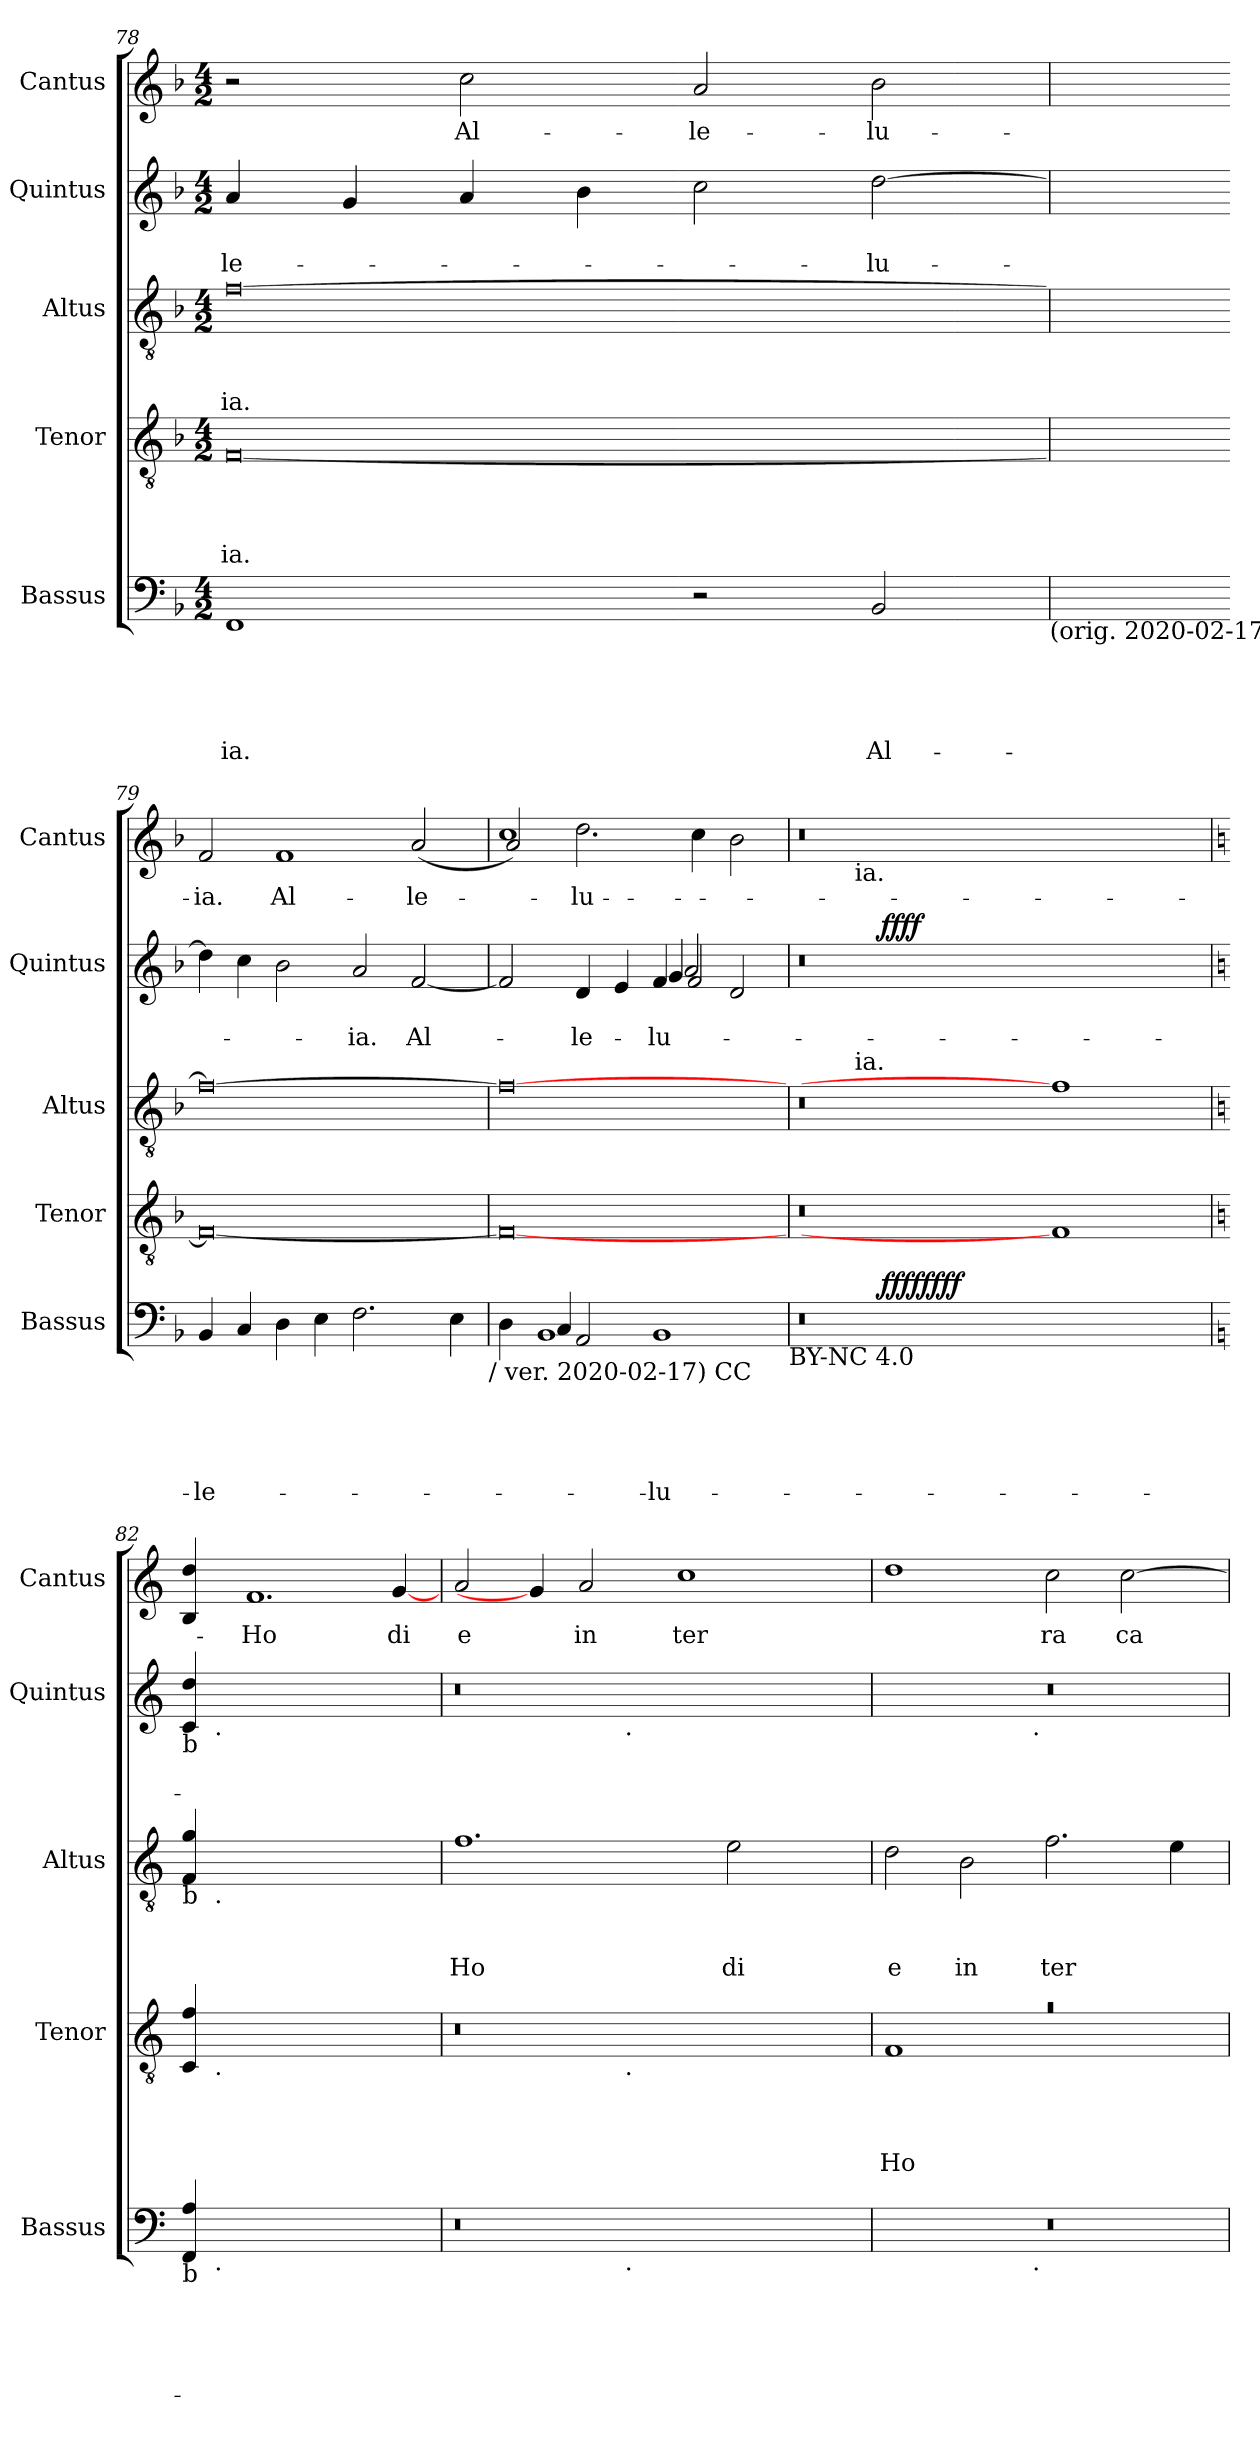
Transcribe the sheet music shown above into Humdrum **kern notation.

**kern	**text	**text	**text	**text	**text	**dynam	**kern	**text	**text	**text	**text	**kern	**text	**text	**text	**kern	**text	**text	**dynam	**kern	**text
*part5	*part5	*part5	*part5	*part5	*part5	*part5	*part4	*part4	*part4	*part4	*part4	*part3	*part3	*part3	*part3	*part2	*part2	*part2	*part2	*part1	*part1
*staff5	*staff5	*staff5	*staff5	*staff5	*staff5	*staff5	*staff4	*staff4	*staff4	*staff4	*staff4	*staff3	*staff3	*staff3	*staff3	*staff2	*staff2	*staff2	*staff2	*staff1	*staff1
*I"Bassus	*	*	*	*	*	*	*I"Tenor	*	*	*	*	*I"Altus	*	*	*	*I"Quintus	*	*	*	*I"Cantus	*
*I'Bassus	*	*	*	*	*	*	*I'Tenor	*	*	*	*	*I'Altus	*	*	*	*I'Quintus	*	*	*	*I'Cantus	*
*clefF4	*	*	*	*	*	*	*clefGv2	*	*	*	*	*clefGv2	*	*	*	*clefG2	*	*	*	*clefG2	*
*k[b-]	*	*	*	*	*	*	*k[b-]	*	*	*	*	*k[b-]	*	*	*	*k[b-]	*	*	*	*k[b-]	*
*F:	*	*	*	*	*	*	*F:	*	*	*	*	*F:	*	*	*	*F:	*	*	*	*F:	*
*M4/2	*	*	*	*	*	*	*M4/2	*	*	*	*	*M4/2	*	*	*	*M4/2	*	*	*	*M4/2	*
=78	=78	=78	=78	=78	=78	=78	=78	=78	=78	=78	=78	=78	=78	=78	=78	=78	=78	=78	=78	=78	=78
!	!	!	!	!	!LO:LY:b	!	!	!	!	!	!LO:LY:b	!	!	!	!LO:LY:b	!	!	!LO:LY:b	!	!	!
1FF	.	.	.	.	-ia.	.	[<0F	.	.	.	-ia.	[>0f	.	.	ia.	4a/	.	-le-	.	2r	.
.	.	.	.	.	.	.	.	.	.	.	.	.	.	.	.	4g/	.	.	.	.	.
!	!	!	!	!	!	!	!	!	!	!	!	!	!	!	!	!	!	!	!	!	!LO:LY:b
.	.	.	.	.	.	.	.	.	.	.	.	.	.	.	.	4a/	.	.	.	2cc\	Al-
.	.	.	.	.	.	.	.	.	.	.	.	.	.	.	.	4b-\	.	.	.	.	.
!	!	!	!	!	!	!	!	!	!	!	!	!	!	!	!	!	!	!	!	!	!LO:LY:b
2r	.	.	.	.	.	.	.	.	.	.	.	.	.	.	.	2cc\	.	.	.	2a/	-le-
!	!	!	!	!	!LO:LY:b	!	!	!	!	!	!	!	!	!	!	!	!	!LO:LY:b	!	!	!LO:LY:b
2BB-/	.	.	.	.	Al-	.	.	.	.	.	.	.	.	.	.	[>2dd\	.	-lu-	.	2b-\	-lu-
!LO:TX:b:t=(orig. 2020-02-17	!	!	!	!	!	!	!	!	!	!	!	!	!	!	!	!	!	!	!	!	!
=79	=79	=79	=79	=79	=79	=79	=79	=79	=79	=79	=79	=79	=79	=79	=79	=79	=79	=79	=79	=79	=79
!	!	!	!	!	!LO:LY:b	!	!	!	!	!	!	!	!	!	!	!	!	!	!	!	!LO:LY:b
4BB-/	.	.	.	.	-le-	.	0F_	.	.	.	.	0f_	.	.	.	4dd\]	.	.	.	2f/	-ia.
4C/	.	.	.	.	.	.	.	.	.	.	.	.	.	.	.	4cc\	.	.	.	.	.
!	!	!	!	!	!	!	!	!	!	!	!	!	!	!	!	!	!	!	!	!	!LO:LY:b
4D\	.	.	.	.	.	.	.	.	.	.	.	.	.	.	.	2b-\	.	.	.	1f	Al-
4E\	.	.	.	.	.	.	.	.	.	.	.	.	.	.	.	.	.	.	.	.	.
!	!	!	!	!	!	!	!	!	!	!	!	!	!	!	!	!	!	!LO:LY:b	!	!	!
2.F\	.	.	.	.	.	.	.	.	.	.	.	.	.	.	.	2a/	.	-ia.	.	.	.
!	!	!	!	!	!	!	!	!	!	!	!	!	!	!	!	!	!	!LO:LY:b	!	!	!LO:LY:b
.	.	.	.	.	.	.	.	.	.	.	.	.	.	.	.	[<2f/	.	Al-	.	(<2a/	-le-
4E\	.	.	.	.	.	.	.	.	.	.	.	.	.	.	.	.	.	.	.	.	.
!LO:TX:b:t=/ ver. 2020-02-17) CC	!	!	!	!	!	!	!	!	!	!	!	!	!	!	!	!	!	!	!	!	!
=80	=80	=80	=80	=80	=80	=80	=80	=80	=80	=80	=80	=80	=80	=80	=80	=80	=80	=80	=80	=80	=80
*^	*	*	*	*	*	*	*	*	*	*	*	*	*	*	*	*^	*	*	*	*^	*
*	*	*	*	*	*	*	*	*	*	*	*	*	*	*	*	*	*	*^	*	*	*	*	*	*
*	*	*	*	*	*	*	*	*	*	*	*	*	*	*	*	*	*	*	*^	*	*	*	*	*	*
4ryy	4D\	.	.	.	.	.	.	0F_	.	.	.	.	0f_	.	.	.	2f/]	1ryy	1ryy	1ryy	.	.	.	1cc	2a>/)	.
1BB-	4C/	.	.	.	.	.	.	.	.	.	.	.	.	.	.	.	.	.	.	.	.	.	.	.	.	.
!	!	!	!	!	!	!	!	!	!	!	!	!	!	!	!	!	!	!	!	!	!	!LO:LY:b	!	!	!	!LO:LY:b
.	2AA/	.	.	.	.	.	.	.	.	.	.	.	.	.	.	.	4d/	.	.	.	.	-le-	.	.	2.dd\	-lu-
.	.	.	.	.	.	.	.	.	.	.	.	.	.	.	.	.	4e/	.	.	.	.	.	.	.	.	.
!	!	!	!	!	!	!LO:LY:b	!	!	!	!	!	!	!	!	!	!	!	!	!	!	!	!LO:LY:b	!	!	!	!
.	1BB-	.	.	.	.	-lu-	.	.	.	.	.	.	.	.	.	.	4f/	4g/	2a/	2f/	.	-lu-	.	1ryy	.	.
2.ryy	.	.	.	.	.	.	.	.	.	.	.	.	.	.	.	.	2.ryy	2.ryy	.	.	.	.	.	.	4cc\	.
.	.	.	.	.	.	.	.	.	.	.	.	.	.	.	.	.	.	.	2ryy	2d/	.	.	.	.	2b-\	.
!LO:TX:b:t=BY-NC 4.0	!	!	!	!	!	!	!	!	!	!	!	!	!	!	!	!	!	!	!	!	!	!	!	!	!	!
*	*	*	*	*	*	*	*	*	*	*	*	*	*	*	*	*	*	*v	*v	*v	*	*	*	*	*	*
=81	=81	=81	=81	=81	=81	=81	=81	=81	=81	=81	=81	=81	=81	=81	=81	=81	=81	=81	=81	=81	=81	=81	=81	=81
*	*	*	*	*	*	*	*	*	*	*	*	*	*^	*	*	*	*	*	*	*	*	*	*	*
0r	4ryy	.	.	.	.	.	.	0r	.	.	.	.	0r	4ryy	.	.	.	0r	4ryy	.	.	.	0r	4ryy	.
.	8ryy	.	.	.	.	.	.	.	.	.	.	.	.	16ryy	.	.	.	.	8ryy	.	.	.	.	16ryy	.
!	!	!	!	!	!	!	!	!	!	!	!	!	!	!	!	!	!	!	!	!	!	!	!	!LO:TX:b:t=ia.	!
!	!	!	!	!	!	!	!	!	!	!	!	!	!	!LO:TX:a:t=ia.	!	!	!	!	!	!	!	!	!	!	!
.	.	.	.	.	.	.	.	.	.	.	.	.	.	1ryy	.	.	.	.	.	.	.	.	.	1ryy	.
.	32ryy	.	.	.	.	.	.	.	.	.	.	.	.	.	.	.	.	.	32ryy	.	.	.	.	.	.
!	!	!	!	!	!	!	!LO:DY:a	!	!	!	!	!	!	!	!	!	!	!	!	!	!	!	!	!	!
!	!	!	!	!	!	!	!LO:DY:n=1:b	!	!	!	!	!	!	!	!	!	!	!	!	!	!	!LO:DY:b	!	!	!
.	1ryy	.	.	.	.	.	ffff ffff	.	.	.	.	.	.	.	.	.	.	.	1ryy	.	.	ffff	.	.	.
.	.	.	.	.	.	.	.	.	.	.	.	.	.	1ryy	.	.	.	.	.	.	.	.	.	1ryy	.
.	1ryy	.	.	.	.	.	.	.	.	.	.	.	.	.	.	.	.	.	1ryy	.	.	.	.	.	.
1ryy	.	.	.	.	.	.	.	1F]	.	.	.	.	1f]	.	.	.	.	1ryy	.	.	.	.	1ryy	.	.
.	.	.	.	.	.	.	.	.	.	.	.	.	.	2ryy	.	.	.	.	.	.	.	.	.	2ryy	.
.	2ryy	.	.	.	.	.	.	.	.	.	.	.	.	.	.	.	.	.	2ryy	.	.	.	.	.	.
.	.	.	.	.	.	.	.	.	.	.	.	.	.	8.ryy	.	.	.	.	.	.	.	.	.	8.ryy	.
.	16.ryy	.	.	.	.	.	.	.	.	.	.	.	.	.	.	.	.	.	16.ryy	.	.	.	.	.	.
*	*	*	*	*	*	*	*	*	*	*	*	*	*	*	*	*	*	*	*	*	*	*	*v	*v	*
!!LO:PB:g=z
=82!	=82!	=82!	=82!	=82!	=82!	=82!	=82!	=82!	=82!	=82!	=82!	=82!	=82!	=82!	=82!	=82!	=82!	=82!	=82!	=82!	=82!	=82!	=82!	=82!
*k[]	*	*	*	*	*	*	*	*k[]	*	*	*	*	*k[]	*	*	*	*	*k[]	*	*	*	*	*k[]	*
*C:	*	*	*	*	*	*	*	*C:	*	*	*	*	*C:	*	*	*	*	*C:	*	*	*	*	*C:	*
*	*	*	*	*	*	*	*	*	*	*	*	*	*	*	*	*	*	*	*	*	*	*	*^	*
!	!	!	!	!	!	!	!	!	!	!	!	!	!	!	!	!	!	!	!	!	!	!	!LO:TX:b:t=b	!	!
!	!	!	!	!	!	!	!	!	!	!	!	!	!	!	!	!	!	!LO:TX:b:t=b	!	!	!	!	!	!	!
!	!	!	!	!	!	!	!	!	!	!	!	!	!LO:TX:b:t=b	!	!	!	!	!	!	!	!	!	!	!	!
!	!	!	!	!	!	!	!	!LO:TX:b:t=b	!	!	!	!	!	!	!	!	!	!	!	!	!	!	!	!	!
!LO:TX:b:t=b	!	!	!	!	!	!	!	!	!	!	!	!	!	!	!	!	!	!	!	!	!	!	!	!	!
*	*	*	*	*	*	*	*	*^	*	*	*	*	*	*	*	*	*	*	*	*	*	*	*v	*v	*
4FF/ 4A/	8ryy	.	.	.	.	.	.	4C/ 4f/	8ryy	.	.	.	.	4F/ 4g/	8ryy	.	.	.	4c/ 4dd/	8ryy	.	.	.	4B/ 4dd/	.
!	!	!	!	!	!	!	!	!	!	!	!	!	!	!	!	!	!	!	!	!LO:TX:b:t=.	!	!	!	!	!
!	!	!	!	!	!	!	!	!	!	!	!	!	!	!	!LO:TX:b:t=.	!	!	!	!	!	!	!	!	!	!
!	!	!	!	!	!	!	!	!	!LO:TX:b:t=.	!	!	!	!	!	!	!	!	!	!	!	!	!	!	!	!
!	!LO:TX:b:t=.	!	!	!	!	!	!	!	!	!	!	!	!	!	!	!	!	!	!	!	!	!	!	!	!
.	1...ryy	.	.	.	.	.	.	.	1...ryy	.	.	.	.	.	1...ryy	.	.	.	.	1...ryy	.	.	.	.	.
!	!	!	!	!	!	!	!	!	!	!	!	!	!	!	!	!	!	!	!	!	!	!	!	!	!LO:LY:b
1..ryy	.	.	.	.	.	.	.	1..ryy	.	.	.	.	.	1..ryy	.	.	.	.	1..ryy	.	.	.	.	1.f	-Ho
!	!	!	!	!	!	!	!	!	!	!	!	!	!	!	!	!	!	!	!	!	!	!	!	!	!LO:LY:b
.	.	.	.	.	.	.	.	.	.	.	.	.	.	.	.	.	.	.	.	.	.	.	.	[4g/	di
=83	=83	=83	=83	=83	=83	=83	=83	=83	=83	=83	=83	=83	=83	=83	=83	=83	=83	=83	=83	=83	=83	=83	=83	=83	=83
!	!	!	!	!	!	!	!	!	!	!	!	!	!	!	!	!	!	!LO:LY:b	!	!	!	!	!	!	!LO:LY:b
*	*	*	*	*	*	*	*	*	*	*	*	*	*	*v	*v	*	*	*	*	*	*	*	*	*	*
0r	2ryy	.	.	.	.	.	.	0r	2ryy	.	.	.	.	1.f	.	.	Ho	0r	2ryy	.	.	.	2a/	e
.	4...ryy	.	.	.	.	.	.	.	4...ryy	.	.	.	.	.	.	.	.	.	4...ryy	.	.	.	4g/]	.
!	!	!	!	!	!	!	!	!	!	!	!	!	!	!	!	!	!	!	!	!	!	!	!	!LO:LY:b
.	.	.	.	.	.	.	.	.	.	.	.	.	.	.	.	.	.	.	.	.	.	.	2a/	in
!	!	!	!	!	!	!	!	!	!	!	!	!	!	!	!	!	!	!	!LO:TX:b:t=.	!	!	!	!	!
!	!	!	!	!	!	!	!	!	!LO:TX:b:t=.	!	!	!	!	!	!	!	!	!	!	!	!	!	!	!
!	!LO:TX:b:t=.	!	!	!	!	!	!	!	!	!	!	!	!	!	!	!	!	!	!	!	!	!	!	!
.	1ryy	.	.	.	.	.	.	.	1ryy	.	.	.	.	.	.	.	.	.	1ryy	.	.	.	.	.
!	!	!	!	!	!	!	!	!	!	!	!	!	!	!	!	!	!	!	!	!	!	!	!	!LO:LY:b
.	.	.	.	.	.	.	.	.	.	.	.	.	.	.	.	.	.	.	.	.	.	.	1cc	ter
!	!	!	!	!	!	!	!	!	!	!	!	!	!	!	!	!	!LO:LY:b	!	!	!	!	!	!	!
.	.	.	.	.	.	.	.	.	.	.	.	.	.	2e\	.	.	di	.	.	.	.	.	.	.
.	4ryy	.	.	.	.	.	.	.	4ryy	.	.	.	.	.	.	.	.	.	4ryy	.	.	.	.	.
4ryy	.	.	.	.	.	.	.	4ryy	.	.	.	.	.	4ryy	.	.	.	4ryy	.	.	.	.	.	.
.	32ryy	.	.	.	.	.	.	.	32ryy	.	.	.	.	.	.	.	.	.	32ryy	.	.	.	.	.
=84	=84	=84	=84	=84	=84	=84	=84	=84	=84	=84	=84	=84	=84	=84	=84	=84	=84	=84	=84	=84	=84	=84	=84	=84
!	!	!	!	!	!	!	!	!LO:N:vis=1	!	!	!	!	!LO:LY:b	!	!	!	!LO:LY:b	!	!	!	!	!	!	!
0r	2ryy	.	.	.	.	.	.	0ra	1F	.	.	.	Ho	2d\	.	.	e	0r	2ryy	.	.	.	1dd	.
!	!	!	!	!	!	!	!	!	!	!	!	!	!	!	!	!	!LO:LY:b	!	!	!	!	!	!	!
.	4...ryy	.	.	.	.	.	.	.	.	.	.	.	.	2B\	.	.	in	.	4...ryy	.	.	.	.	.
!	!	!	!	!	!	!	!	!	!	!	!	!	!	!	!	!	!	!	!LO:TX:b:t=.	!	!	!	!	!
!	!LO:TX:b:t=.	!	!	!	!	!	!	!	!	!	!	!	!	!	!	!	!	!	!	!	!	!	!	!
.	1ryy	.	.	.	.	.	.	.	.	.	.	.	.	.	.	.	.	.	1ryy	.	.	.	.	.
!	!	!	!	!	!	!	!	!	!	!	!	!	!	!	!	!	!LO:LY:b	!	!	!	!	!	!	!LO:LY:b
.	.	.	.	.	.	.	.	.	1ryy	.	.	.	.	2.f\	.	.	ter	.	.	.	.	.	2cc\	ra
!	!	!	!	!	!	!	!	!	!	!	!	!	!	!	!	!	!	!	!	!	!	!	!	!LO:LY:b
.	.	.	.	.	.	.	.	.	.	.	.	.	.	.	.	.	.	.	.	.	.	.	[>2cc\	ca
.	.	.	.	.	.	.	.	.	.	.	.	.	.	4e\	.	.	.	.	.	.	.	.	.	.
.	32ryy	.	.	.	.	.	.	.	.	.	.	.	.	.	.	.	.	.	32ryy	.	.	.	.	.
*v	*v	*	*	*	*	*	*	*	*	*	*	*	*	*	*	*	*	*v	*v	*	*	*	*	*
*	*	*	*	*	*	*	*v	*v	*	*	*	*	*	*	*	*	*	*	*	*	*	*
=	=	=	=	=	=	=	=	=	=	=	=	=	=	=	=	=	=	=	=	=	=
*-	*-	*-	*-	*-	*-	*-	*-	*-	*-	*-	*-	*-	*-	*-	*-	*-	*-	*-	*-	*-	*-
